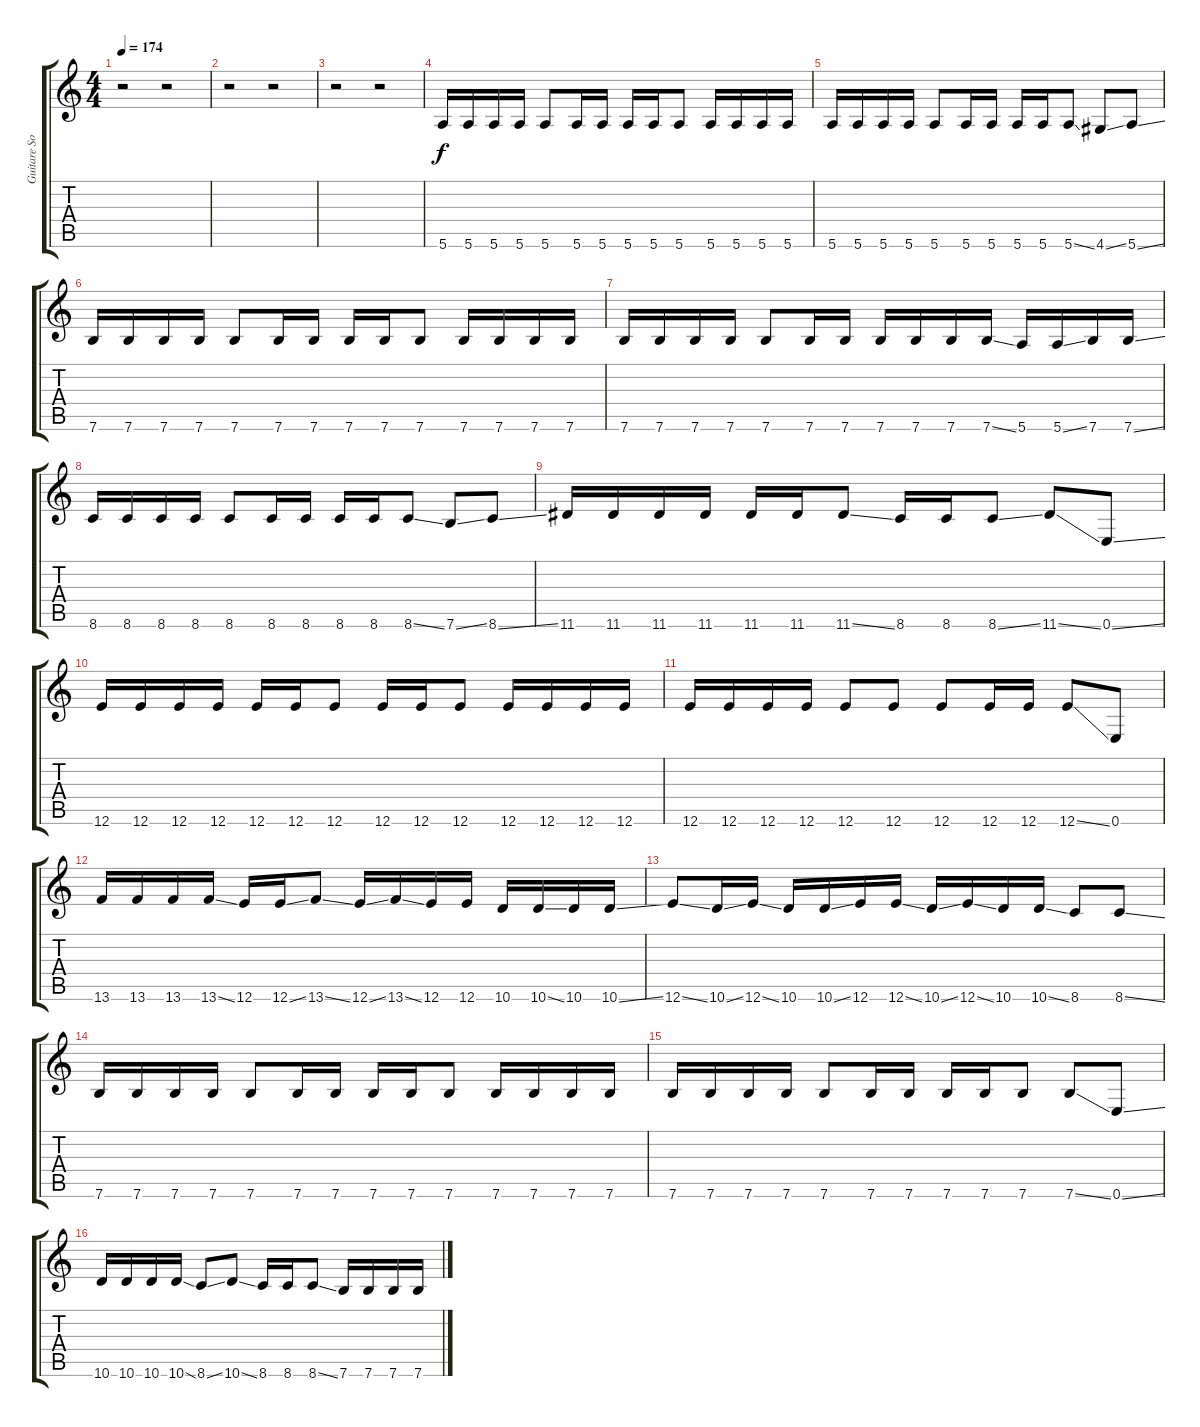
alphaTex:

\track ("Guitare Solo" "Guitare So") {instrument acousticguitarsteel}
\staff {score tabs}
\tuning (E4 B3 G3 D3 A2 E2) {hide}
\ts (4 4)
\tempo 174
\clef g2
\ks c
r.2{dy f} r.2 |
r.2 r.2 |
r.2 r.2 |
5.6.16 5.6.16 5.6.16 5.6.16 5.6.8 5.6.16 5.6.16 5.6.16 5.6.16 5.6.8 5.6.16 5.6.16 5.6.16 5.6.16 |
5.6.16 5.6.16 5.6.16 5.6.16 5.6.8 5.6.16 5.6.16 5.6.16 5.6.16 5.6{ss}.8 4.6{ss}.8 5.6{ss}.8 |
7.6.16 7.6.16 7.6.16 7.6.16 7.6.8 7.6.16 7.6.16 7.6.16 7.6.16 7.6.8 7.6.16 7.6.16 7.6.16 7.6.16 |
7.6.16 7.6.16 7.6.16 7.6.16 7.6.8 7.6.16 7.6.16 7.6.16 7.6.16 7.6.16 7.6{ss}.16 5.6.16 5.6{ss}.16 7.6.16 7.6{ss}.16 |
8.6.16 8.6.16 8.6.16 8.6.16 8.6.8 8.6.16 8.6.16 8.6.16 8.6.16 8.6{ss}.8 7.6{ss}.8 8.6{ss}.8 |
11.6.16 11.6.16 11.6.16 11.6.16 11.6.16 11.6.16 11.6{ss}.8 8.6.16 8.6.16 8.6{ss}.8 11.6{ss}.8 0.6{ss}.8 |
12.6.16 12.6.16 12.6.16 12.6.16 12.6.16 12.6.16 12.6.8 12.6.16 12.6.16 12.6.8 12.6.16 12.6.16 12.6.16 12.6.16 |
12.6.16 12.6.16 12.6.16 12.6.16 12.6.8 12.6.8 12.6.8 12.6.16 12.6.16 12.6{ss}.8 0.6.8 |
13.6.16 13.6.16 13.6.16 13.6{ss}.16 12.6.16 12.6{ss}.16 13.6{ss}.8 12.6{ss}.16 13.6{ss}.16 12.6.16 12.6.16 10.6.16 10.6{ss}.16 10.6.16 10.6{ss}.16 |
12.6{ss}.8 10.6{ss}.16 12.6{ss}.16 10.6.16 10.6{ss}.16 12.6.16 12.6{ss}.16 10.6{ss}.16 12.6{ss}.16 10.6.16 10.6{ss}.16 8.6.8 8.6{ss}.8 |
7.6.16 7.6.16 7.6.16 7.6.16 7.6.8 7.6.16 7.6.16 7.6.16 7.6.16 7.6.8 7.6.16 7.6.16 7.6.16 7.6.16 |
7.6.16 7.6.16 7.6.16 7.6.16 7.6.8 7.6.16 7.6.16 7.6.16 7.6.16 7.6.8 7.6{ss}.8 0.6{ss}.8 |
10.6.16 10.6.16 10.6.16 10.6{ss}.16 8.6{ss}.8 10.6{ss}.8 8.6.16 8.6.16 8.6{ss}.8 7.6.16 7.6.16 7.6.16 7.6.16
